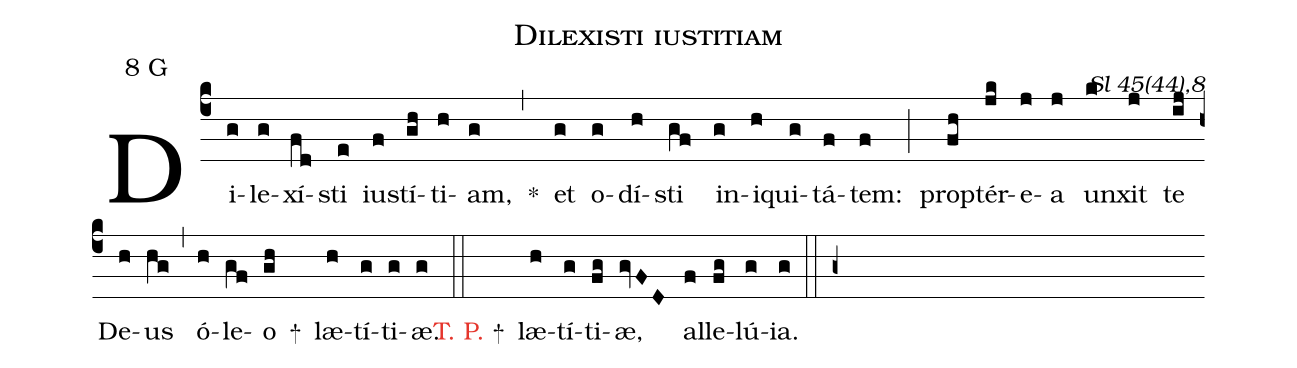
name: Dilexisti iustitiam;
mode: 8;
mode-differentia: G;
commentary: Sl 45(44),8;
%%
(c4)

Di(g)le(g)xí(fd)sti(e) iu(f)stí(gh)ti(h)am,(g) *(,) et(g) o(g)dí(h)sti(gf) in(g)i(h)qui(g)tá(f)tem:(f) (;) prop(fh)tér(jk)e(j)a(j) un(k)xit(j) te(ij) De(h)us(hg) (,) ó(h)le(gf)o(gh) +() læ(h)tí(g)ti(g)æ.(g)

(::)

<c>T. P.</c> +() l{æ}(h)tí(g)ti(fg)æ,(gvF/D) al(f)le(fg)lú(g)ia.(g)

(::)

(g+)
